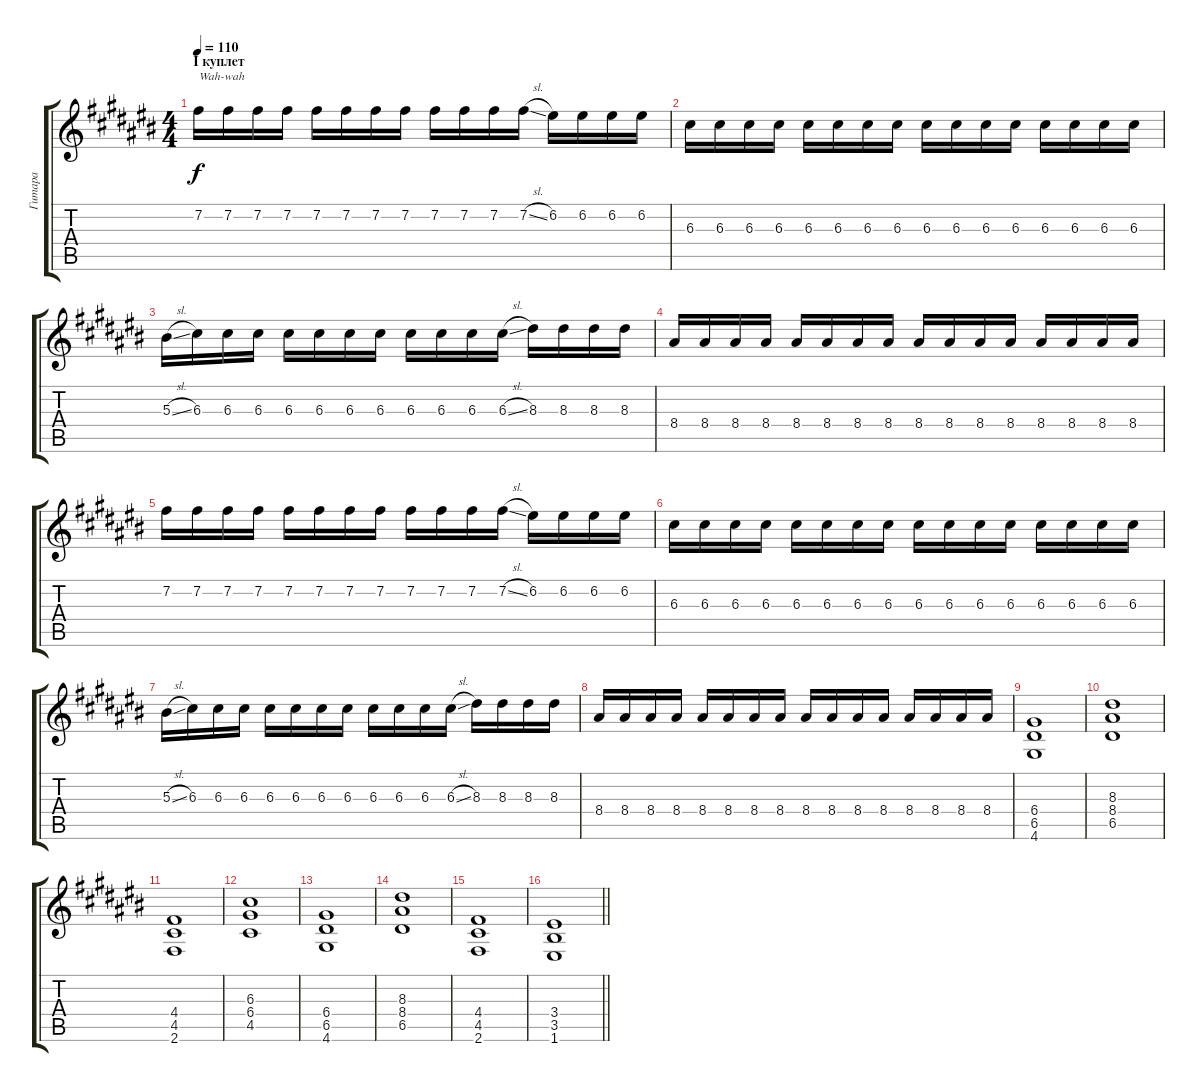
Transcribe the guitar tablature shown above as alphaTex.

\track ("Гитара" "Гитара") {instrument distortionguitar}
\staff {score tabs}
\tuning (E4 B3 G3 D3 A2 E2) {hide}
\ts (4 4)
\section ("" "I куплет")
\tempo 110
\clef g2
\ks a#minor
7.2.16{txt "Wah-wah" dy f} 7.2.16 7.2.16 7.2.16 7.2.16 7.2.16 7.2.16 7.2.16 7.2.16 7.2.16 7.2.16 7.2{sl}.16 6.2.16 6.2.16 6.2.16 6.2.16 |
6.3.16 6.3.16 6.3.16 6.3.16 6.3.16 6.3.16 6.3.16 6.3.16 6.3.16 6.3.16 6.3.16 6.3.16 6.3.16 6.3.16 6.3.16 6.3.16 |
5.3{sl}.16 6.3.16 6.3.16 6.3.16 6.3.16 6.3.16 6.3.16 6.3.16 6.3.16 6.3.16 6.3.16 6.3{sl}.16 8.3.16 8.3.16 8.3.16 8.3.16 |
8.4.16 8.4.16 8.4.16 8.4.16 8.4.16 8.4.16 8.4.16 8.4.16 8.4.16 8.4.16 8.4.16 8.4.16 8.4.16 8.4.16 8.4.16 8.4.16 |
7.2.16 7.2.16 7.2.16 7.2.16 7.2.16 7.2.16 7.2.16 7.2.16 7.2.16 7.2.16 7.2.16 7.2{sl}.16 6.2.16 6.2.16 6.2.16 6.2.16 |
6.3.16 6.3.16 6.3.16 6.3.16 6.3.16 6.3.16 6.3.16 6.3.16 6.3.16 6.3.16 6.3.16 6.3.16 6.3.16 6.3.16 6.3.16 6.3.16 |
5.3{sl}.16 6.3.16 6.3.16 6.3.16 6.3.16 6.3.16 6.3.16 6.3.16 6.3.16 6.3.16 6.3.16 6.3{sl}.16 8.3.16 8.3.16 8.3.16 8.3.16 |
8.4.16 8.4.16 8.4.16 8.4.16 8.4.16 8.4.16 8.4.16 8.4.16 8.4.16 8.4.16 8.4.16 8.4.16 8.4.16 8.4.16 8.4.16 8.4.16 |
(6.4 6.5 4.6).1 |
(8.3 8.4 6.5).1 |
(4.4 4.5 2.6).1 |
(6.3 6.4 4.5).1 |
(6.4 6.5 4.6).1 |
(8.3 8.4 6.5).1 |
(4.4 4.5 2.6).1 |
\barLineRight lightlight
(3.4 3.5 1.6).1
